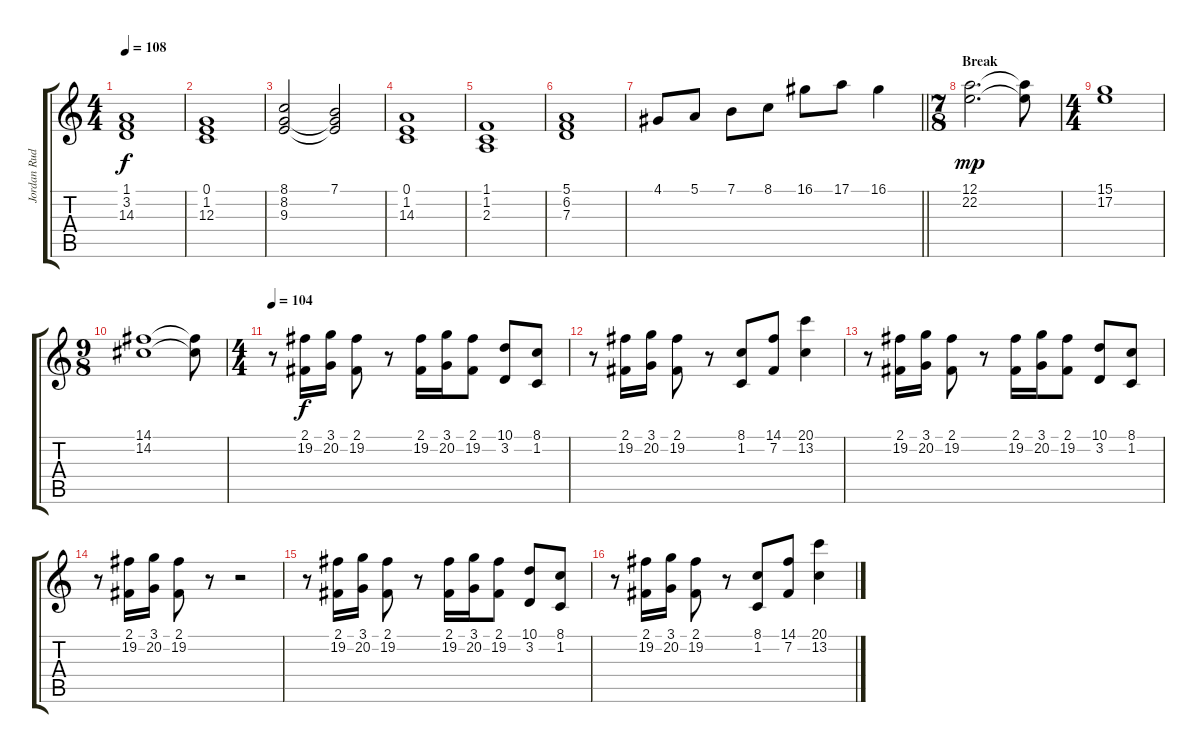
\track ("Jordan Rudess" "Jordan Rud") {instrument stringensemble1}
\staff {score tabs}
\tuning (E4 B3 G3 D3 A2 D2) {hide}
\ts (4 4)
\tempo 108
\clef g2
\ks c
(1.1 3.2 14.3).1{dy f} |
(0.1 1.2 12.3).1 |
(8.1 8.2 9.3).2 (7.1 8.2{t} 9.3{t}).2 |
(0.1 1.2 14.3).1 |
(1.1 1.2 2.3).1 |
(5.1 6.2 7.3).1 |
\barLineRight lightlight
4.1.8 5.1.8 7.1.8 8.1.8 16.1.8 17.1.8 16.1.4 |
\ts (7 8)
\section ("" "Break")
(12.1 22.2).2{d dy mp instrument rockorgan} (12.1{t} 22.2{t}).8 |
\ts (4 4)
(15.1 17.2).1 |
\ts (9 8)
(14.1 14.2).1 (14.1{t} 14.2{t}).8 |
\ts (4 4)
\tempo 104
r.8{instrument stringensemble1} (2.1 19.2).16{dy f} (3.1 20.2).16 (2.1 19.2).8 r.8 (2.1 19.2).16 (3.1 20.2).16 (2.1 19.2).8 (10.1 3.2).8 (8.1 1.2).8 |
r.8 (2.1 19.2).16 (3.1 20.2).16 (2.1 19.2).8 r.8 (8.1 1.2).8 (14.1 7.2).8 (20.1 13.2).4 |
r.8 (2.1 19.2).16 (3.1 20.2).16 (2.1 19.2).8 r.8 (2.1 19.2).16 (3.1 20.2).16 (2.1 19.2).8 (10.1 3.2).8 (8.1 1.2).8 |
r.8 (2.1 19.2).16 (3.1 20.2).16 (2.1 19.2).8 r.8 r.2 |
r.8 (2.1 19.2).16 (3.1 20.2).16 (2.1 19.2).8 r.8 (2.1 19.2).16 (3.1 20.2).16 (2.1 19.2).8 (10.1 3.2).8 (8.1 1.2).8 |
r.8 (2.1 19.2).16 (3.1 20.2).16 (2.1 19.2).8 r.8 (8.1 1.2).8 (14.1 7.2).8 (20.1 13.2).4
